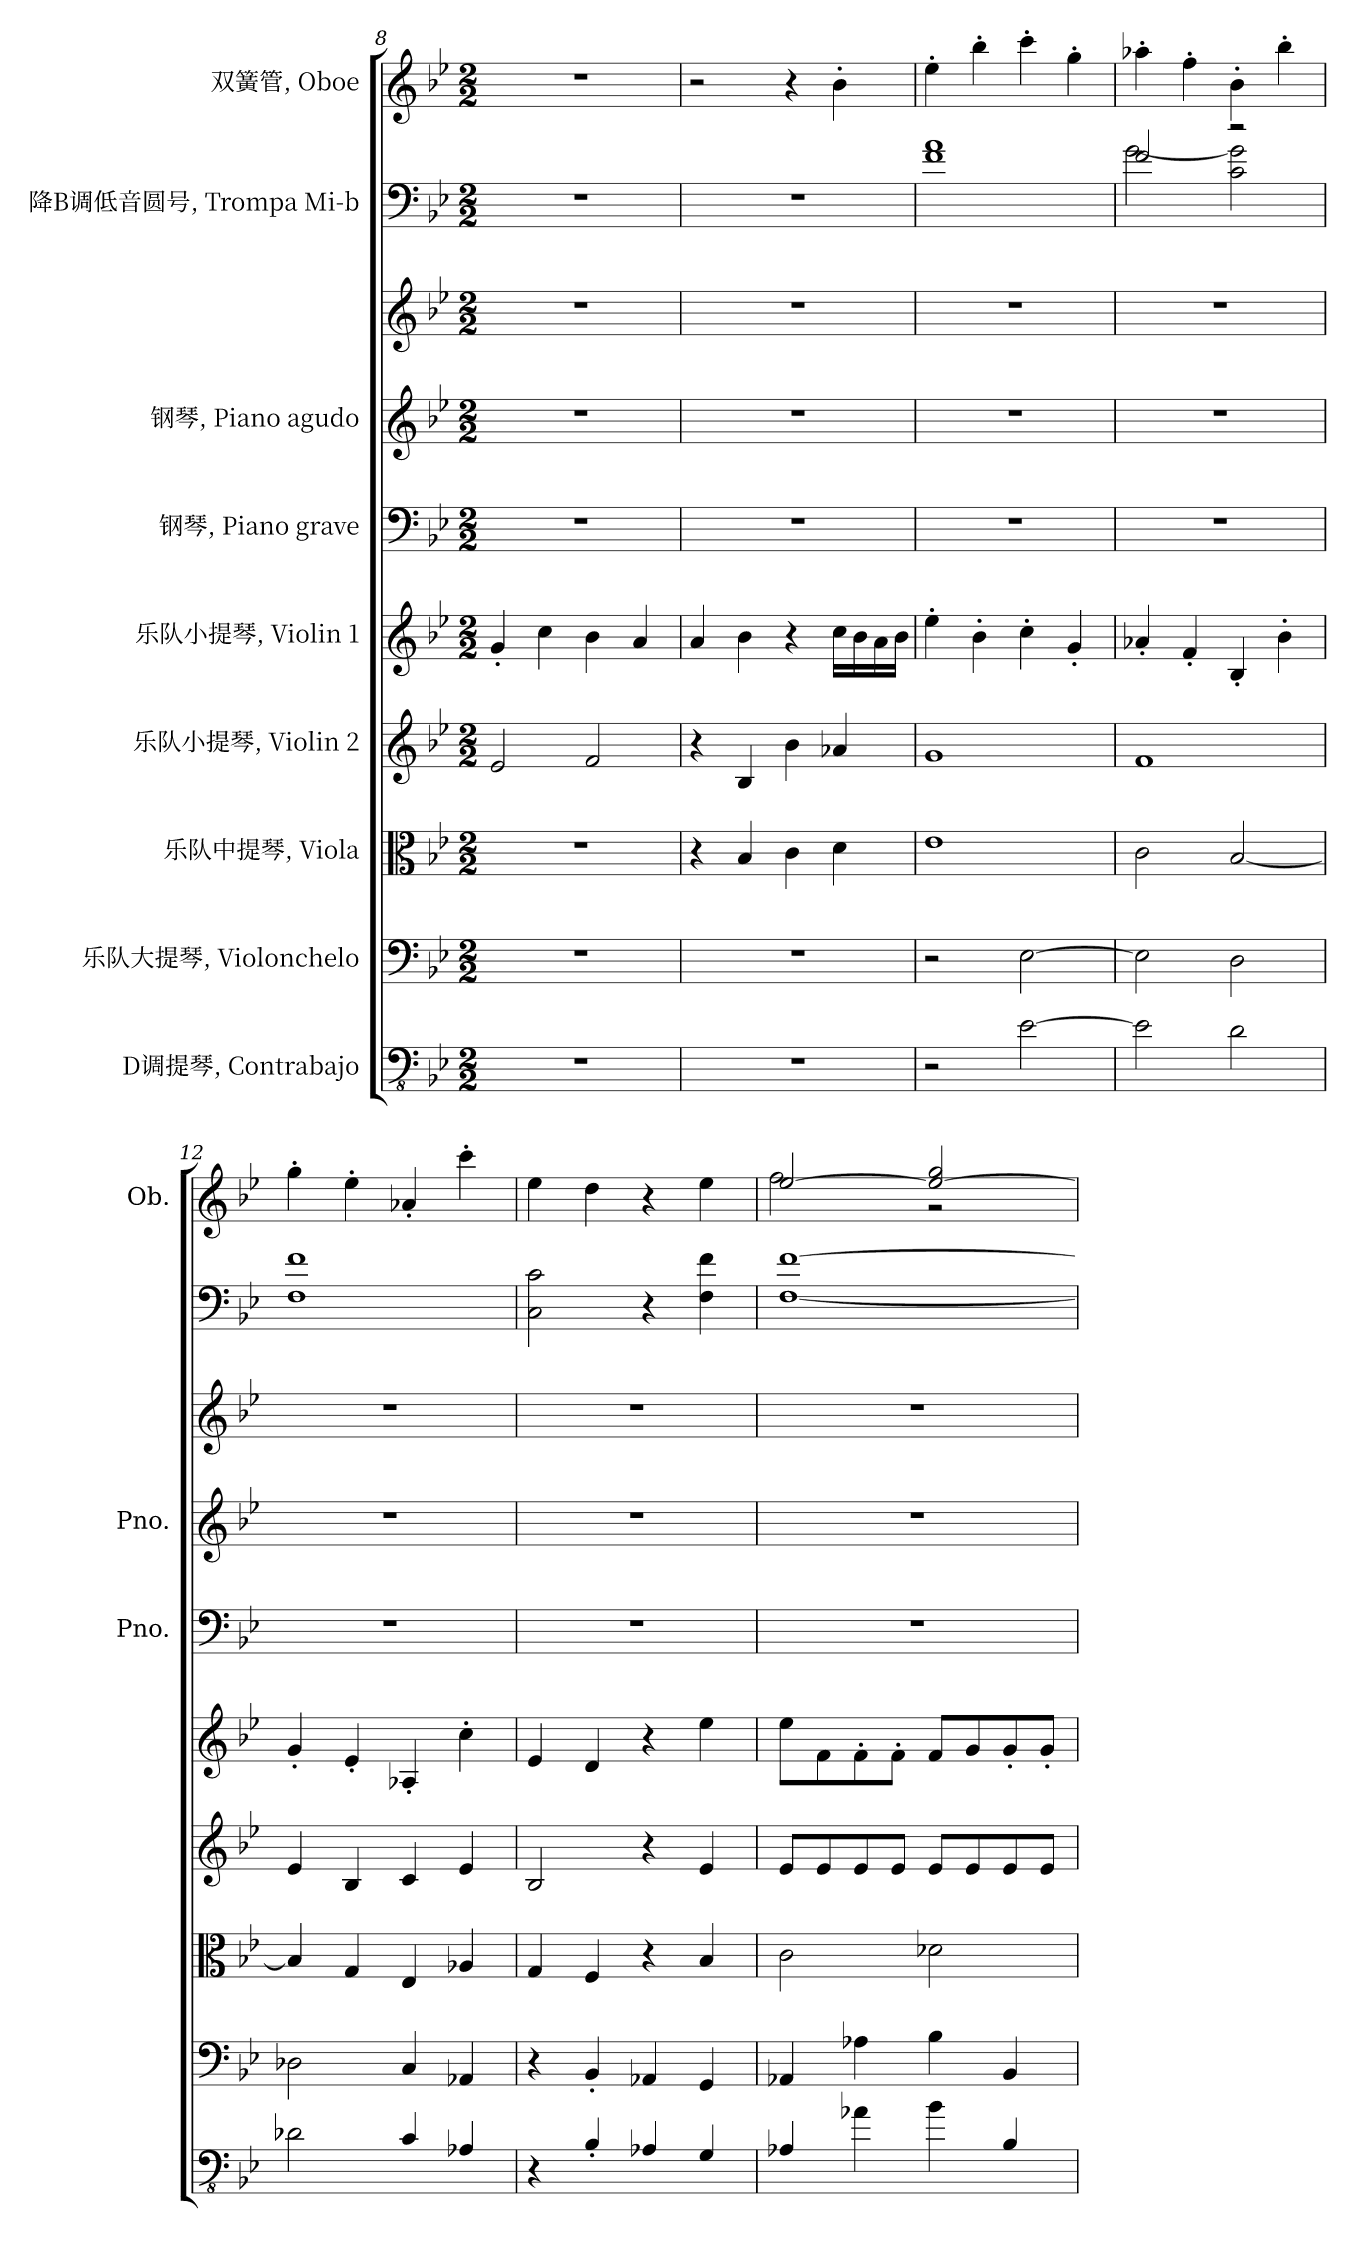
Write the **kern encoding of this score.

**kern	**kern	**kern	**kern	**kern	**kern	**kern	**kern	**kern	**kern
*part9	*part8	*part7	*part6	*part5	*part4	*part3	*part3	*part2	*part1
*staff10	*staff9	*staff8	*staff7	*staff6	*staff5	*staff4	*staff3	*staff2	*staff1
*I"D调提琴, Contrabajo	*I"乐队大提琴, Violonchelo	*I"乐队中提琴, Viola	*I"乐队小提琴, Violin 2	*I"乐队小提琴, Violin 1	*I"钢琴, Piano grave	*I"钢琴, Piano agudo	*	*I"降B调低音圆号, Trompa Mi-b	*I"双簧管, Oboe
*	*	*	*	*	*I'Pno.	*I'Pno.	*	*	*I'Ob.
*clefFv4	*clefF4	*clefC3	*clefG2	*clefG2	*clefF4	*clefG2	*clefG2	*clefF4	*clefG2
*ITrd7c12	*	*	*	*	*	*	*	*ITrd4c7	*
*k[b-e-]	*k[b-e-]	*k[b-e-]	*k[b-e-]	*k[b-e-]	*k[b-e-]	*k[b-e-]	*k[b-e-]	*k[b-e-a-]	*k[b-e-]
*M2/2	*M2/2	*M2/2	*M2/2	*M2/2	*M2/2	*M2/2	*M2/2	*M2/2	*M2/2
*MM235	*MM235	*MM235	*MM235	*MM235	*MM235	*MM235	*MM235	*MM235	*MM235
=8	=8	=8	=8	=8	=8	=8	=8	=8	=8
1r	1r	1r	2e-/	4g'/	1r	1r	1r	1r	1r
.	.	.	.	4cc\	.	.	.	.	.
.	.	.	2f/	4b-\	.	.	.	.	.
.	.	.	.	4a/	.	.	.	.	.
=9	=9	=9	=9	=9	=9	=9	=9	=9	=9
*	*	*	*	*	*	*	*	*	*MM205
1r	1r	4r	4r	4a/	1r	1r	1r	1r	2r
.	.	4B-/	4B-/	4b-\	.	.	.	.	.
*	*	*	*	*	*	*	*	*	*MM225
.	.	4c\	4b-\	4r	.	.	.	.	4r
.	.	4d\	4a-X/	16cc\LL	.	.	.	.	4b-'\
.	.	.	.	16b-\	.	.	.	.	.
.	.	.	.	16a\	.	.	.	.	.
.	.	.	.	16b-\JJ	.	.	.	.	.
=10	=10	=10	=10	=10	=10	=10	=10	=10	=10
2r	2r	1e-	1g	4ee-'\	1r	1r	1r	1B- 1d	4ee-'\
.	.	.	.	4b-'\	.	.	.	.	4bb-'\
[2EE-\	[2E-\	.	.	4cc'\	.	.	.	.	4ccc'\
.	.	.	.	4g'/	.	.	.	.	4gg'\
=11	=11	=11	=11	=11	=11	=11	=11	=11	=11
*	*	*	*	*	*	*	*	*^	*
2EE-\]	2E-\]	2c\	1f	4a-X'/	1r	1r	1r	2B-/	[2c\	4aa-X'\
.	.	.	.	4f'/	.	.	.	.	.	4ff'\
2DD\	2D\	[2B-/	.	4B-'/	.	.	.	2r	2F\ 2c\]	4b-'\
.	.	.	.	4b-'\	.	.	.	.	.	4bb-'\
*	*	*	*	*	*	*	*	*v	*v	*
!!LO:PB:g=z
=12	=12	=12	=12	=12	=12	=12	=12	=12	=12
2DD-X\	2D-X\	4B-/]	4e-/	4g'/	1r	1r	1r	1BB- 1B-	4gg'\
.	.	4G/	4B-/	4e-'/	.	.	.	.	4ee-'\
4CC/	4C/	4E-/	4c/	4A-X'/	.	.	.	.	4a-X'/
4AAA-X/	4AA-X/	4A-X/	4e-/	4cc'\	.	.	.	.	4ccc'\
=13	=13	=13	=13	=13	=13	=13	=13	=13	=13
*	*	*	*	*	*	*	*	*	*MM205
4r	4r	4G/	2B-/	4e-/	1r	1r	1r	2FF\ 2F\	4ee-\
4BBB-'/	4BB-'/	4F/	.	4d/	.	.	.	.	4dd\
*	*	*	*	*	*	*	*	*	*MM225
4AAA-X/	4AA-X/	4r	4r	4r	.	.	.	4r	4r
4GGG/	4GG/	4B-/	4e-/	4ee-\	.	.	.	4BB-\ 4B-\	4ee-\
=14	=14	=14	=14	=14	=14	=14	=14	=14	=14
*	*	*	*	*	*	*	*	*	*^
4AAA-X/	4AA-X/	2c\	8e-/L	8ee-\L	1r	1r	1r	[1BB- [1B-	[2ee-/	2ff\
.	.	.	8e-/	8f\	.	.	.	.	.	.
4AA-X\	4A-X\	.	8e-/	8f'\	.	.	.	.	.	.
.	.	.	8e-/J	8f'\J	.	.	.	.	.	.
4BB-\	4B-\	2d-X\	8e-/L	8f/L	.	.	.	.	2ee-/_ 2gg/	2r
.	.	.	8e-/	8g/	.	.	.	.	.	.
4BBB-/	4BB-/	.	8e-/	8g'/	.	.	.	.	.	.
.	.	.	8e-/J	8g'/J	.	.	.	.	.	.
*	*	*	*	*	*	*	*	*	*v	*v
=	=	=	=	=	=	=	=	=	=
*-	*-	*-	*-	*-	*-	*-	*-	*-	*-
